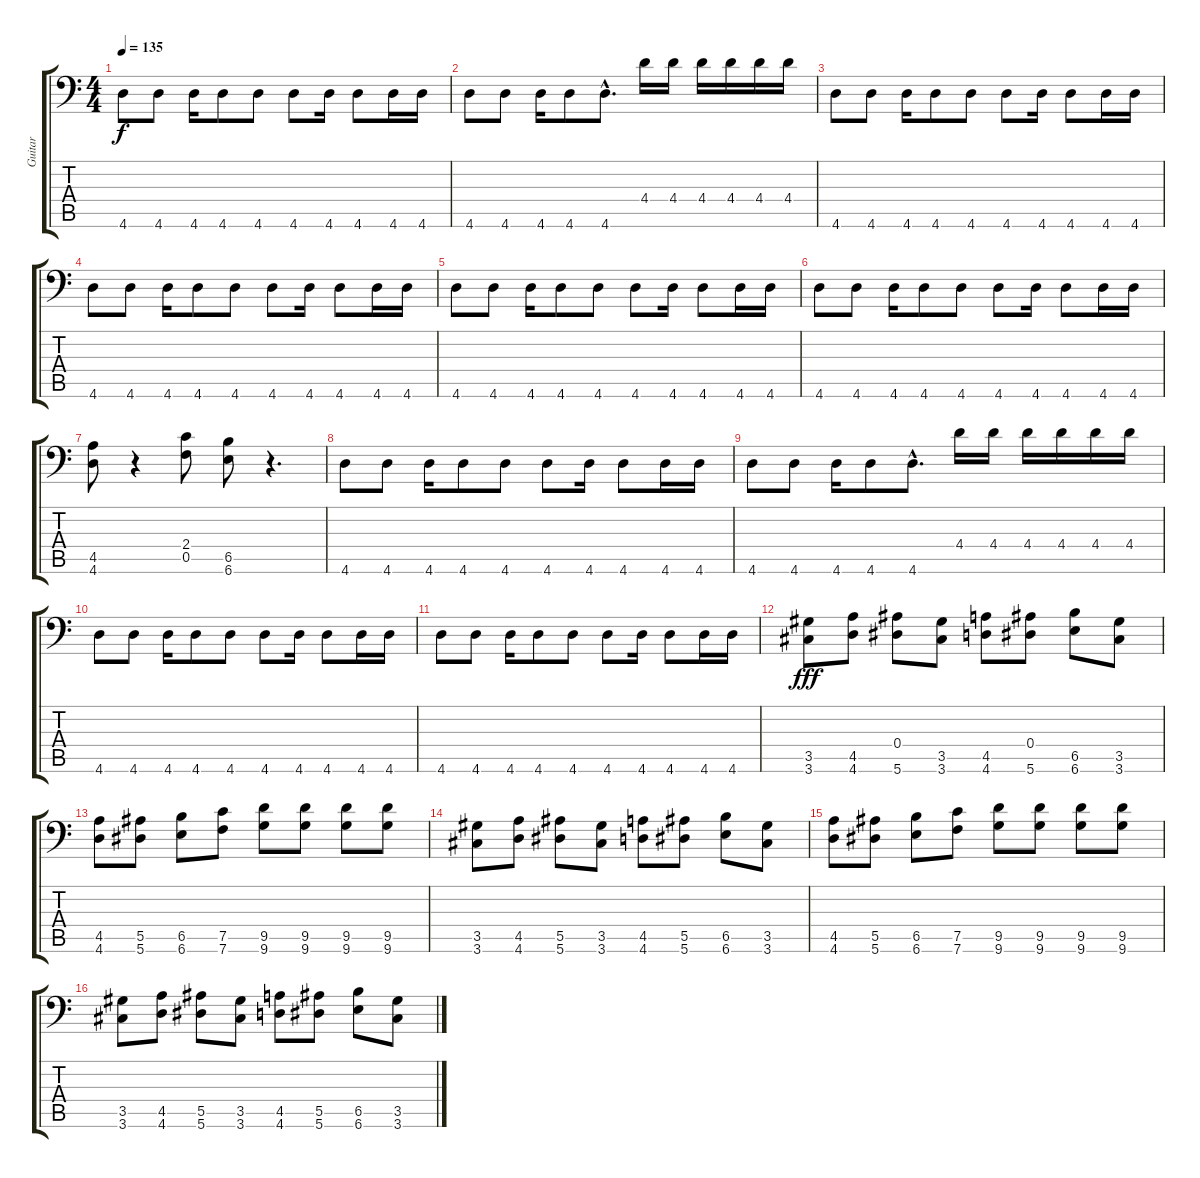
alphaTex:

\track ("Guitar" "Guitar") {instrument distortionguitar}
\staff {score tabs}
\tuning (C4 G3 Eb3 Bb2 F2 Bb1) {hide}
\ts (4 4)
\tempo 135
\clef f4
\ks c
4.6.8{dy f} 4.6.8 4.6.16 4.6.8 4.6.8 4.6.8 4.6.16 4.6.8 4.6.16 4.6.16 |
4.6.8 4.6.8 4.6.16 4.6.8 4.6{hac}.8{d} 4.4.16 4.4.16 4.4.16 4.4.16 4.4.16 4.4.16 |
4.6.8 4.6.8 4.6.16 4.6.8 4.6.8 4.6.8 4.6.16 4.6.8 4.6.16 4.6.16 |
4.6.8 4.6.8 4.6.16 4.6.8 4.6.8 4.6.8 4.6.16 4.6.8 4.6.16 4.6.16 |
4.6.8 4.6.8 4.6.16 4.6.8 4.6.8 4.6.8 4.6.16 4.6.8 4.6.16 4.6.16 |
4.6.8 4.6.8 4.6.16 4.6.8 4.6.8 4.6.8 4.6.16 4.6.8 4.6.16 4.6.16 |
(4.5 4.6).8 r.4 (2.4 0.5).8 (6.5 6.6).8 r.4{d} |
4.6.8 4.6.8 4.6.16 4.6.8 4.6.8 4.6.8 4.6.16 4.6.8 4.6.16 4.6.16 |
4.6.8 4.6.8 4.6.16 4.6.8 4.6{hac}.8{d} 4.4.16 4.4.16 4.4.16 4.4.16 4.4.16 4.4.16 |
4.6.8 4.6.8 4.6.16 4.6.8 4.6.8 4.6.8 4.6.16 4.6.8 4.6.16 4.6.16 |
4.6.8 4.6.8 4.6.16 4.6.8 4.6.8 4.6.8 4.6.16 4.6.8 4.6.16 4.6.16 |
(3.5 3.6).8{dy fff} (4.5 4.6).8 (0.4 5.6).8 (3.5 3.6).8 (4.5 4.6).8 (0.4 5.6).8 (6.5 6.6).8 (3.5 3.6).8 |
(4.5 4.6).8 (5.5 5.6).8 (6.5 6.6).8 (7.5 7.6).8 (9.5 9.6).8 (9.5 9.6).8 (9.5 9.6).8 (9.5 9.6).8 |
(3.5 3.6).8 (4.5 4.6).8 (5.5 5.6).8 (3.5 3.6).8 (4.5 4.6).8 (5.5 5.6).8 (6.5 6.6).8 (3.5 3.6).8 |
(4.5 4.6).8 (5.5 5.6).8 (6.5 6.6).8 (7.5 7.6).8 (9.5 9.6).8 (9.5 9.6).8 (9.5 9.6).8 (9.5 9.6).8 |
(3.5 3.6).8 (4.5 4.6).8 (5.5 5.6).8 (3.5 3.6).8 (4.5 4.6).8 (5.5 5.6).8 (6.5 6.6).8 (3.5 3.6).8
